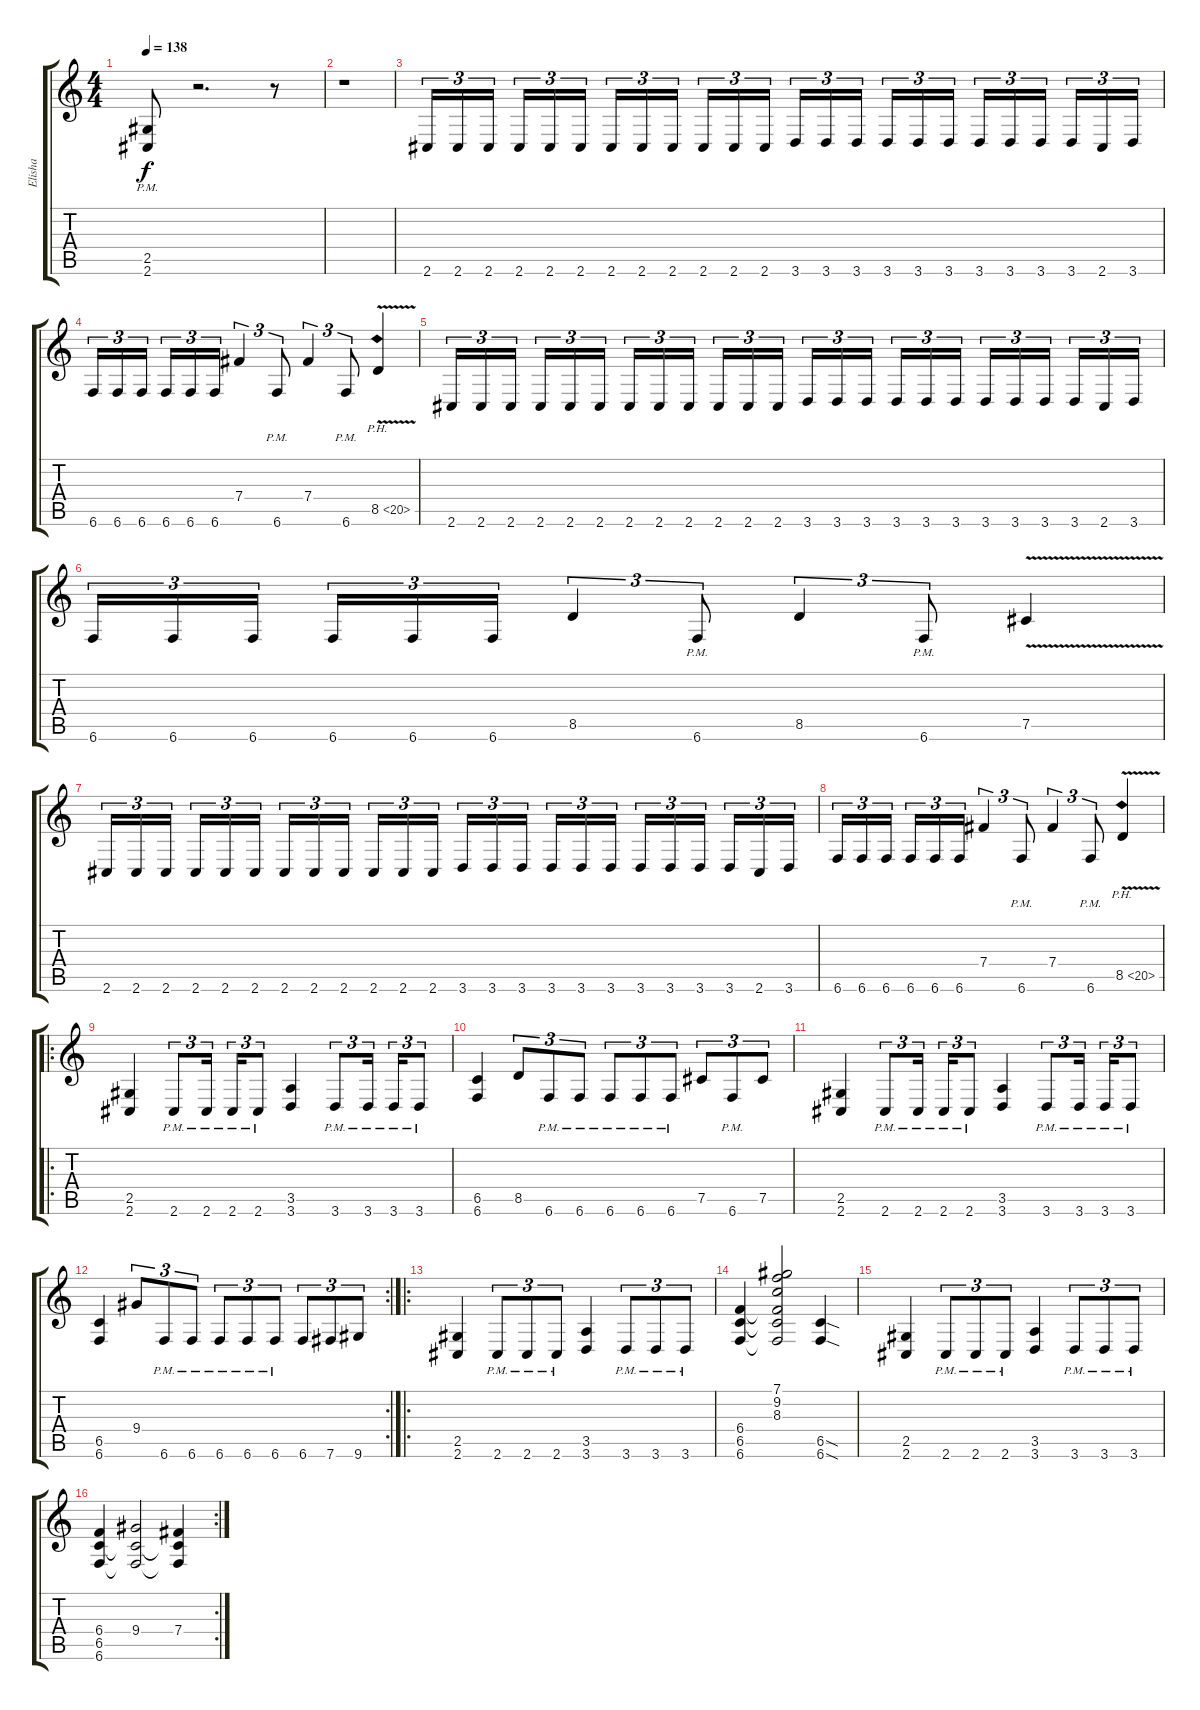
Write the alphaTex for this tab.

\track ("Elisha" "Elisha") {instrument overdrivenguitar}
\staff {score tabs}
\tuning (Db4 Ab3 E3 B2 Gb2 B1) {hide}
\ts (4 4)
\tempo 138
\clef g2
\ks c
(2.5{pm} 2.6{pm}).8{dy f} r.2{d} r.8 |
r.1 |
2.6.16{tu (3 2)} 2.6.16{tu (3 2)} 2.6.16{tu (3 2) beam splitsecondary} 2.6.16{tu (3 2)} 2.6.16{tu (3 2)} 2.6.16{tu (3 2)} 2.6.16{tu (3 2)} 2.6.16{tu (3 2)} 2.6.16{tu (3 2) beam splitsecondary} 2.6.16{tu (3 2)} 2.6.16{tu (3 2)} 2.6.16{tu (3 2)} 3.6.16{tu (3 2)} 3.6.16{tu (3 2)} 3.6.16{tu (3 2) beam splitsecondary} 3.6.16{tu (3 2)} 3.6.16{tu (3 2)} 3.6.16{tu (3 2)} 3.6.16{tu (3 2)} 3.6.16{tu (3 2)} 3.6.16{tu (3 2) beam splitsecondary} 3.6.16{tu (3 2)} 2.6.16{tu (3 2)} 3.6.16{tu (3 2)} |
6.6.16{tu (3 2)} 6.6.16{tu (3 2)} 6.6.16{tu (3 2) beam splitsecondary} 6.6.16{tu (3 2)} 6.6.16{tu (3 2)} 6.6.16{tu (3 2)} 7.4.4{tu (3 2)} 6.6{pm}.8{tu (3 2)} 7.4.4{tu (3 2)} 6.6{pm}.8{tu (3 2)} 8.5{ph 12 v}.4 |
2.6.16{tu (3 2)} 2.6.16{tu (3 2)} 2.6.16{tu (3 2) beam splitsecondary} 2.6.16{tu (3 2)} 2.6.16{tu (3 2)} 2.6.16{tu (3 2)} 2.6.16{tu (3 2)} 2.6.16{tu (3 2)} 2.6.16{tu (3 2) beam splitsecondary} 2.6.16{tu (3 2)} 2.6.16{tu (3 2)} 2.6.16{tu (3 2)} 3.6.16{tu (3 2)} 3.6.16{tu (3 2)} 3.6.16{tu (3 2) beam splitsecondary} 3.6.16{tu (3 2)} 3.6.16{tu (3 2)} 3.6.16{tu (3 2)} 3.6.16{tu (3 2)} 3.6.16{tu (3 2)} 3.6.16{tu (3 2) beam splitsecondary} 3.6.16{tu (3 2)} 2.6.16{tu (3 2)} 3.6.16{tu (3 2)} |
6.6.16{tu (3 2)} 6.6.16{tu (3 2)} 6.6.16{tu (3 2) beam splitsecondary} 6.6.16{tu (3 2)} 6.6.16{tu (3 2)} 6.6.16{tu (3 2)} 8.5.4{tu (3 2)} 6.6{pm}.8{tu (3 2)} 8.5.4{tu (3 2)} 6.6{pm}.8{tu (3 2)} 7.5{v}.4 |
2.6.16{tu (3 2)} 2.6.16{tu (3 2)} 2.6.16{tu (3 2) beam splitsecondary} 2.6.16{tu (3 2)} 2.6.16{tu (3 2)} 2.6.16{tu (3 2)} 2.6.16{tu (3 2)} 2.6.16{tu (3 2)} 2.6.16{tu (3 2) beam splitsecondary} 2.6.16{tu (3 2)} 2.6.16{tu (3 2)} 2.6.16{tu (3 2)} 3.6.16{tu (3 2)} 3.6.16{tu (3 2)} 3.6.16{tu (3 2) beam splitsecondary} 3.6.16{tu (3 2)} 3.6.16{tu (3 2)} 3.6.16{tu (3 2)} 3.6.16{tu (3 2)} 3.6.16{tu (3 2)} 3.6.16{tu (3 2) beam splitsecondary} 3.6.16{tu (3 2)} 2.6.16{tu (3 2)} 3.6.16{tu (3 2)} |
6.6.16{tu (3 2)} 6.6.16{tu (3 2)} 6.6.16{tu (3 2) beam splitsecondary} 6.6.16{tu (3 2)} 6.6.16{tu (3 2)} 6.6.16{tu (3 2)} 7.4.4{tu (3 2)} 6.6{pm}.8{tu (3 2)} 7.4.4{tu (3 2)} 6.6{pm}.8{tu (3 2)} 8.5{ph 12 v}.4 |
\ro
(2.5 2.6).4 2.6{pm}.8{tu (3 2)} 2.6{pm}.16{tu (3 2) beam splitsecondary} 2.6{pm}.16{tu (3 2)} 2.6{pm}.8{tu (3 2)} (3.5 3.6).4 3.6{pm}.8{tu (3 2)} 3.6{pm}.16{tu (3 2) beam splitsecondary} 3.6{pm}.16{tu (3 2)} 3.6{pm}.8{tu (3 2)} |
(6.5 6.6).4 8.5.8{tu (3 2)} 6.6{pm}.8{tu (3 2)} 6.6{pm}.8{tu (3 2)} 6.6{pm}.8{tu (3 2)} 6.6{pm}.8{tu (3 2)} 6.6{pm}.8{tu (3 2)} 7.5.8{tu (3 2)} 6.6{pm}.8{tu (3 2)} 7.5.8{tu (3 2)} |
(2.5 2.6).4 2.6{pm}.8{tu (3 2)} 2.6{pm}.16{tu (3 2) beam splitsecondary} 2.6{pm}.16{tu (3 2)} 2.6{pm}.8{tu (3 2)} (3.5 3.6).4 3.6{pm}.8{tu (3 2)} 3.6{pm}.16{tu (3 2) beam splitsecondary} 3.6{pm}.16{tu (3 2)} 3.6{pm}.8{tu (3 2)} |
\rc 2
(6.5 6.6).4 9.4.8{tu (3 2)} 6.6{pm}.8{tu (3 2)} 6.6{pm}.8{tu (3 2)} 6.6{pm}.8{tu (3 2)} 6.6{pm}.8{tu (3 2)} 6.6{pm}.8{tu (3 2)} 6.6.8{tu (3 2)} 7.6.8{tu (3 2)} 9.6.8{tu (3 2)} |
\ro
(2.5 2.6).4 2.6{pm}.8{tu (3 2)} 2.6{pm}.8{tu (3 2)} 2.6{pm}.8{tu (3 2)} (3.5 3.6).4 3.6{pm}.8{tu (3 2)} 3.6{pm}.8{tu (3 2)} 3.6{pm}.8{tu (3 2)} |
(6.4 6.5 6.6).4 (7.1 9.2 8.3 6.4{t} 6.5{t} 6.6{t}).2 (6.5{sod} 6.6{sod}).4 |
(2.5 2.6).4 2.6{pm}.8{tu (3 2)} 2.6{pm}.8{tu (3 2)} 2.6{pm}.8{tu (3 2)} (3.5 3.6).4 3.6{pm}.8{tu (3 2)} 3.6{pm}.8{tu (3 2)} 3.6{pm}.8{tu (3 2)} |
\rc 2
(6.4 6.5 6.6).4 (9.4 6.5{t} 6.6{t}).2 (7.4 6.5{t} 6.6{t}).4
